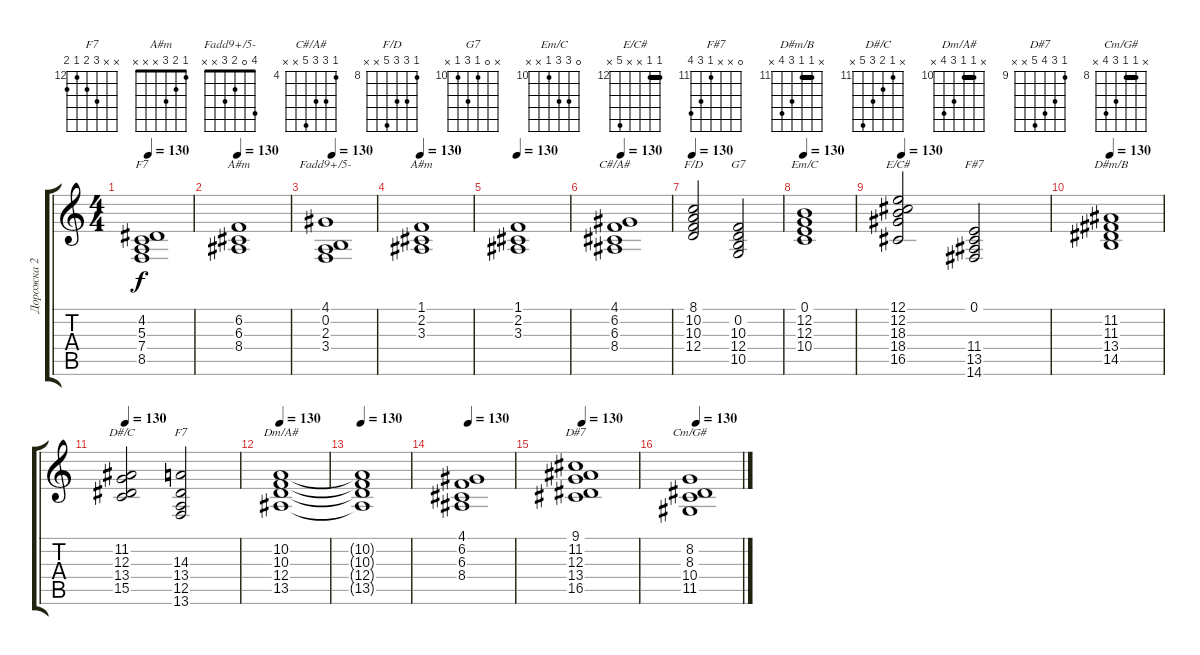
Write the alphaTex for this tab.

\track ("Дорожка 2" "Дорожка 2") {instrument electricpiano1}
\staff {score tabs}
\tuning (E4 B3 G3 D3 A2 E2) {hide}
\chord ("F7" x 4 5 7 8 x) {firstfret 4}
\chord ("A#m" x 6 6 8 x x) {firstfret 6 barre 6}
\chord ("Fadd9+/5-" 4 0 2 3 x x)
\chord ("A#m" 1 2 3 x x x)
\chord ("C#/A#" 4 6 6 8 x x) {firstfret 4}
\chord ("F/D" 8 10 10 12 x x) {firstfret 8}
\chord ("G7" x 0 10 12 10 x) {firstfret 10}
\chord ("Em/C" 0 12 12 10 x x) {firstfret 10}
\chord ("E/C#" 12 12 x x 16 x) {firstfret 12 barre 12}
\chord ("F#7" 0 x x 11 13 14) {firstfret 11}
\chord ("D#m/B" x 11 11 13 14 x) {firstfret 11 barre 11}
\chord ("D#/C" x 11 12 13 15 x) {firstfret 11}
\chord ("F7" x x 14 13 12 13) {firstfret 12}
\chord ("Dm/A#" x 10 10 12 13 x) {firstfret 10 barre 10}
\chord ("D#7" 9 11 12 13 x x) {firstfret 9}
\chord ("Cm/G#" x 8 8 10 11 x) {firstfret 8 barre 8}
\ts (4 4)
\tempo 130
\clef g2
\ks c
(4.2 5.3 7.4 8.5).1{ch "F7" dy f} |
\tempo 130
(6.2 6.3 8.4).1{ch "A#m"} |
\tempo 130
(4.1 0.2 2.3 3.4).1{ch "Fadd9+/5-"} |
\tempo 130
(1.1 2.2 3.3).1{ch "A#m"} |
\tempo 130
(1.1 2.2 3.3).1 |
\tempo 130
(4.1 6.2 6.3 8.4).1{ch "C#/A#"} |
\tempo 130
(8.1 10.2 10.3 12.4).2{ch "F/D"} (0.2 10.3 12.4 10.5).2{ch "G7"} |
\tempo 130
(0.1 12.2 12.3 10.4).1{ch "Em/C"} |
\tempo 130
(12.1 12.2 18.3 18.4 16.5).2{ch "E/C#"} (0.1 11.4 13.5 14.6).2{ch "F#7"} |
\tempo 130
(11.2 11.3 13.4 14.5).1{ch "D#m/B"} |
\tempo 130
(11.2 12.3 13.4 15.5).2{ch "D#/C"} (14.3 13.4 12.5 13.6).2{ch "F7"} |
\tempo 130
(10.2 10.3 12.4 13.5).1{ch "Dm/A#"} |
\tempo 130
(10.2{t} 10.3{t} 12.4{t} 13.5{t}).1 |
\tempo 130
(4.1 6.2 6.3 8.4).1 |
\tempo 130
(9.1 11.2 12.3 13.4 16.5).1{ch "D#7"} |
\tempo 130
(8.2 8.3 10.4 11.5).1{ch "Cm/G#"}
